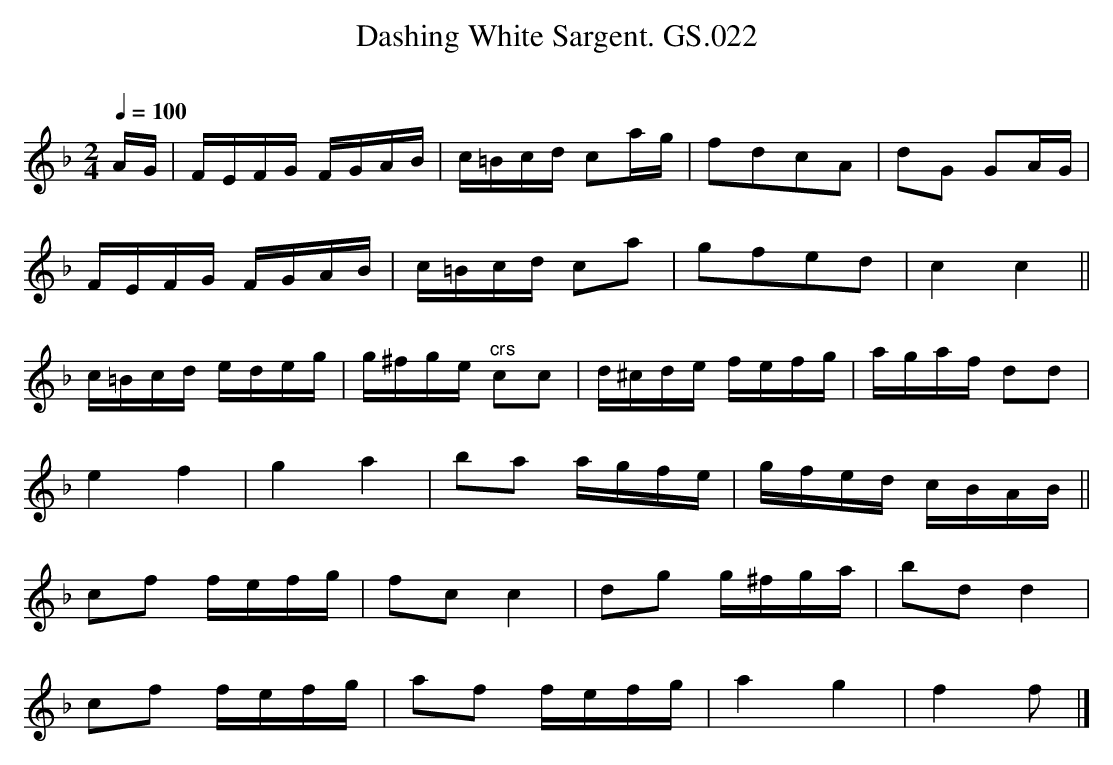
X:1
T:Dashing White Sargent. GS.022
M:2/4
L:1/16
Q:1/4=100
O:
K:F major
AG | FEFG FGAB | c=Bcd c2ag | f2d2c2A2 | d2G2 G2AG |
FEFG FGAB | c=Bcd c2a2 | g2f2e2d2 | c4c4 ||
c=Bcd edeg | g^fge "^crs"c2c2 | d^cde fefg | agaf d2d2 |
e4 f4 | g4 a4 | b2a2 agfe | gfed cBAB ||
c2f2 fefg | f2c2 c4 | d2g2 g^fga | b2d2d4 |
c2f2 fefg | a2f2 fefg | a4g4 | f4f2  |]
